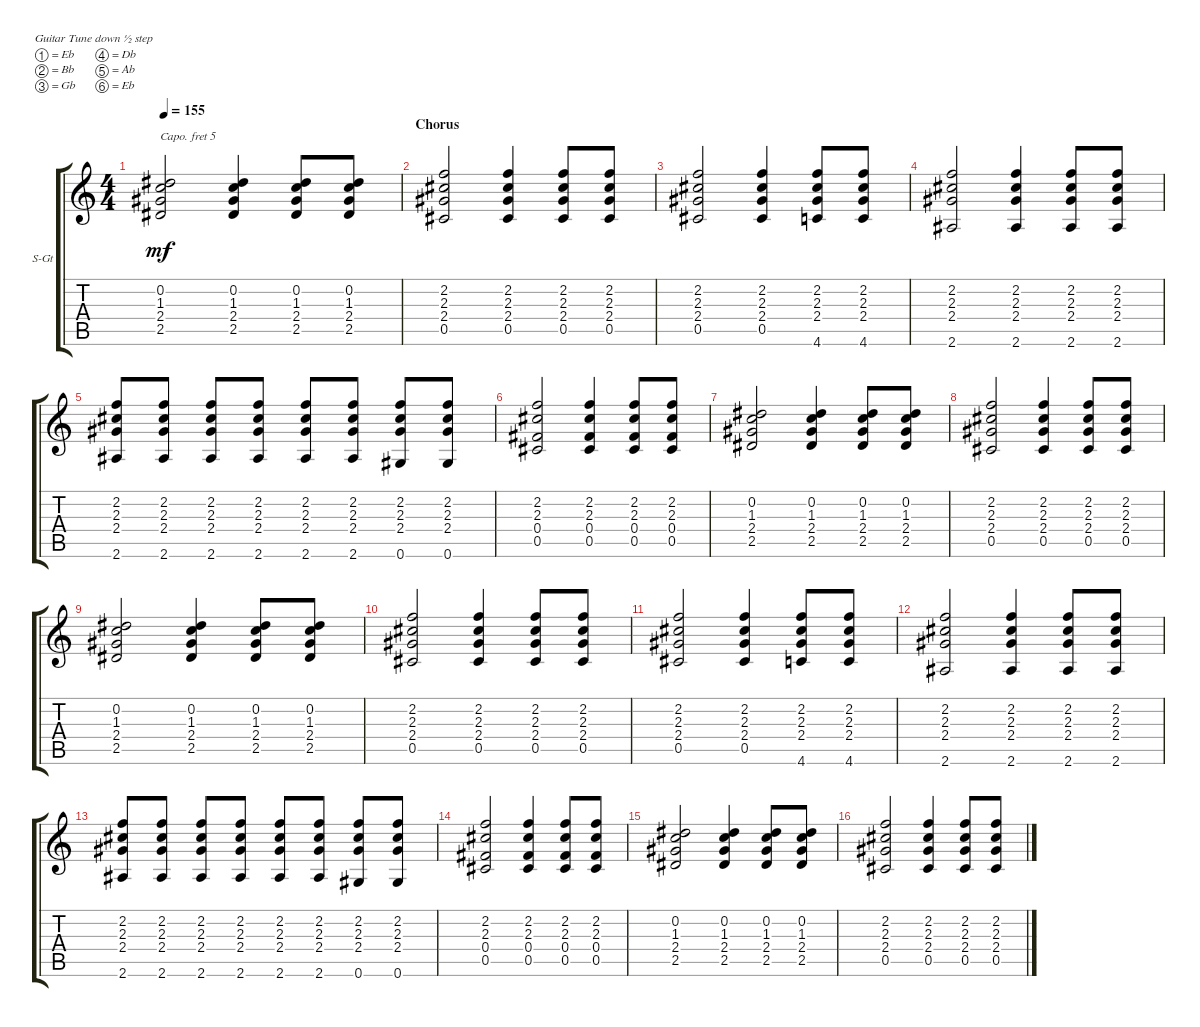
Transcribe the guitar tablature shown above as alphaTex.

\defaultSystemsLayout 4
\bracketExtendMode groupsimilarinstruments
\firstSystemTrackNameOrientation horizontal
\otherSystemsTrackNameOrientation horizontal
\track ("Steel Guitar" "S-Gt") {instrument acousticguitarsteel}
\staff {score tabs}
\capo 5
\tuning (Eb4 Bb3 Gb3 Db3 Ab2 Eb2)
\ts (4 4)
\tempo 155
\clef g2
\ks c
(2.5 2.4 1.3 0.2).2{dy mf} (2.5 2.4 1.3 0.2).4 (2.5 2.4 1.3 0.2).8 (2.5 2.4 1.3 0.2).8 |
\section ("" "Chorus")
(0.5 2.4 2.3 2.2).2 (0.5 2.4 2.3 2.2).4 (0.5 2.4 2.3 2.2).8 (0.5 2.4 2.3 2.2).8 |
(0.5 2.4 2.3 2.2).2 (0.5 2.4 2.3 2.2).4 (2.4 2.3 2.2 4.6).8 (2.4 2.3 2.2 4.6).8 |
(2.4 2.3 2.2 2.6).2 (2.4 2.3 2.2 2.6).4 (2.4 2.3 2.2 2.6).8 (2.4 2.3 2.2 2.6).8 |
(2.4 2.3 2.2 2.6).8 (2.4 2.3 2.2 2.6).8 (2.4 2.3 2.2 2.6).8 (2.4 2.3 2.2 2.6).8 (2.4 2.3 2.2 2.6).8 (2.4 2.3 2.2 2.6).8 (2.4 2.3 2.2 0.6).8 (2.4 2.3 2.2 0.6).8 |
(0.5 0.4 2.3 2.2).2 (0.5 0.4 2.3 2.2).4 (0.5 0.4 2.3 2.2).8 (0.5 0.4 2.3 2.2).8 |
(2.5 2.4 1.3 0.2).2 (2.5 2.4 1.3 0.2).4 (2.5 2.4 1.3 0.2).8 (2.5 2.4 1.3 0.2).8 |
(0.5 2.4 2.3 2.2).2 (0.5 2.4 2.3 2.2).4 (0.5 2.4 2.3 2.2).8 (0.5 2.4 2.3 2.2).8 |
(2.5 2.4 1.3 0.2).2 (2.5 2.4 1.3 0.2).4 (2.5 2.4 1.3 0.2).8 (2.5 2.4 1.3 0.2).8 |
(0.5 2.4 2.3 2.2).2 (0.5 2.4 2.3 2.2).4 (0.5 2.4 2.3 2.2).8 (0.5 2.4 2.3 2.2).8 |
(0.5 2.4 2.3 2.2).2 (0.5 2.4 2.3 2.2).4 (2.4 2.3 2.2 4.6).8 (2.4 2.3 2.2 4.6).8 |
(2.4 2.3 2.2 2.6).2 (2.4 2.3 2.2 2.6).4 (2.4 2.3 2.2 2.6).8 (2.4 2.3 2.2 2.6).8 |
(2.4 2.3 2.2 2.6).8 (2.4 2.3 2.2 2.6).8 (2.4 2.3 2.2 2.6).8 (2.4 2.3 2.2 2.6).8 (2.4 2.3 2.2 2.6).8 (2.4 2.3 2.2 2.6).8 (2.4 2.3 2.2 0.6).8 (2.4 2.3 2.2 0.6).8 |
(0.5 0.4 2.3 2.2).2 (0.5 0.4 2.3 2.2).4 (0.5 0.4 2.3 2.2).8 (0.5 0.4 2.3 2.2).8 |
(2.5 2.4 1.3 0.2).2 (2.5 2.4 1.3 0.2).4 (2.5 2.4 1.3 0.2).8 (2.5 2.4 1.3 0.2).8 |
(0.5 2.4 2.3 2.2).2 (0.5 2.4 2.3 2.2).4 (0.5 2.4 2.3 2.2).8 (0.5 2.4 2.3 2.2).8
